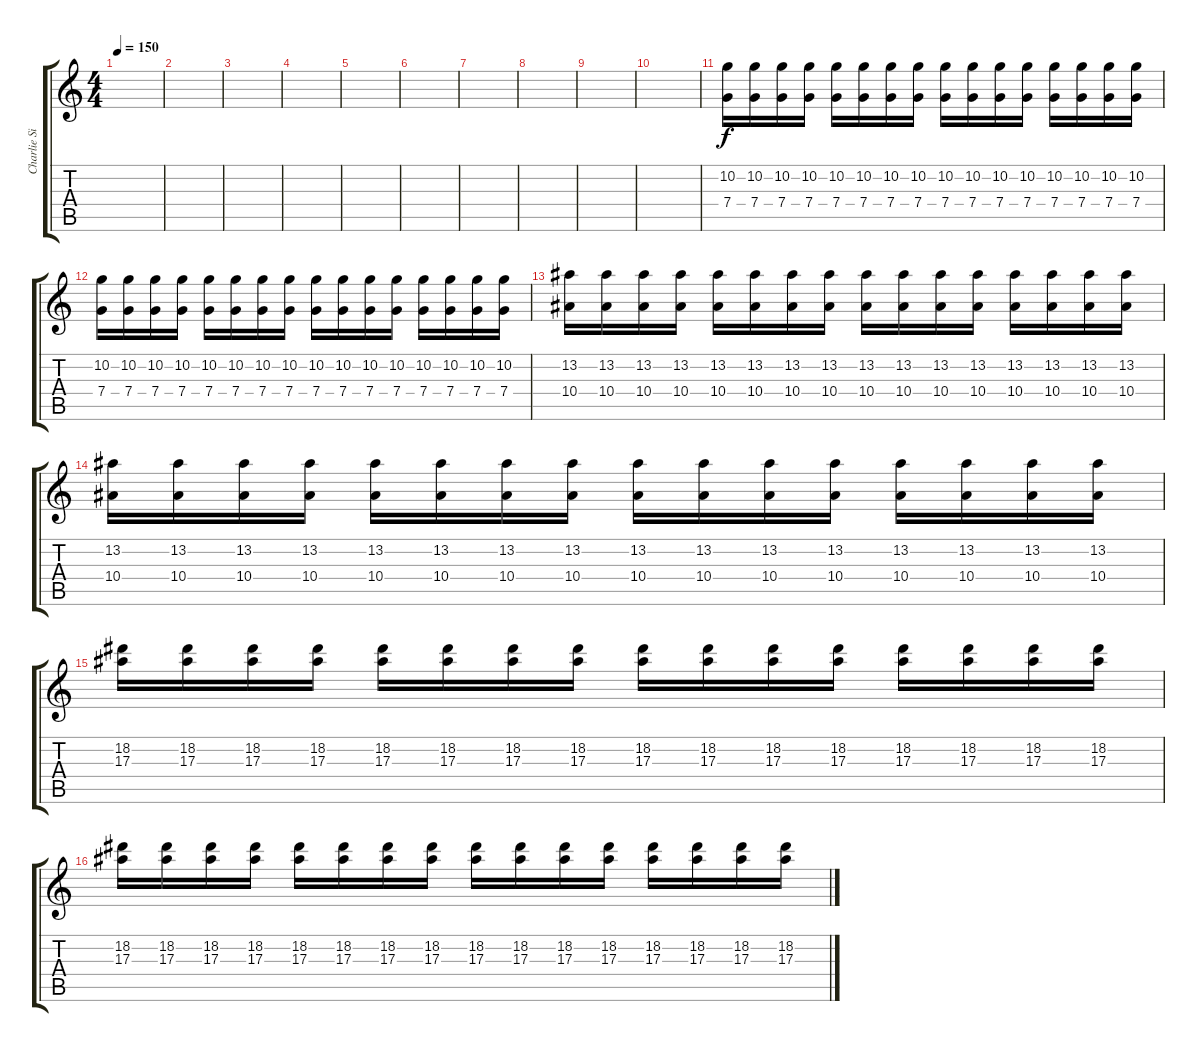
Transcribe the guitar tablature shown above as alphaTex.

\track ("Charlie Simpson" "Charlie Si") {instrument distortionguitar}
\staff {score tabs}
\tuning (D4 A3 F3 C3 G2 C2) {hide}
\ts (4 4)
\tempo 150
\clef g2
\ks c
|
|
|
|
|
|
|
|
|
|
(10.2 7.4).16 (10.2 7.4).16 (10.2 7.4).16 (10.2 7.4).16 (10.2 7.4).16 (10.2 7.4).16 (10.2 7.4).16 (10.2 7.4).16 (10.2 7.4).16 (10.2 7.4).16 (10.2 7.4).16 (10.2 7.4).16 (10.2 7.4).16 (10.2 7.4).16 (10.2 7.4).16 (10.2 7.4).16 |
(10.2 7.4).16 (10.2 7.4).16 (10.2 7.4).16 (10.2 7.4).16 (10.2 7.4).16 (10.2 7.4).16 (10.2 7.4).16 (10.2 7.4).16 (10.2 7.4).16 (10.2 7.4).16 (10.2 7.4).16 (10.2 7.4).16 (10.2 7.4).16 (10.2 7.4).16 (10.2 7.4).16 (10.2 7.4).16 |
(13.2 10.4).16 (13.2 10.4).16 (13.2 10.4).16 (13.2 10.4).16 (13.2 10.4).16 (13.2 10.4).16 (13.2 10.4).16 (13.2 10.4).16 (13.2 10.4).16 (13.2 10.4).16 (13.2 10.4).16 (13.2 10.4).16 (13.2 10.4).16 (13.2 10.4).16 (13.2 10.4).16 (13.2 10.4).16 |
(13.2 10.4).16 (13.2 10.4).16 (13.2 10.4).16 (13.2 10.4).16 (13.2 10.4).16 (13.2 10.4).16 (13.2 10.4).16 (13.2 10.4).16 (13.2 10.4).16 (13.2 10.4).16 (13.2 10.4).16 (13.2 10.4).16 (13.2 10.4).16 (13.2 10.4).16 (13.2 10.4).16 (13.2 10.4).16 |
(18.2 17.3).16 (18.2 17.3).16 (18.2 17.3).16 (18.2 17.3).16 (18.2 17.3).16 (18.2 17.3).16 (18.2 17.3).16 (18.2 17.3).16 (18.2 17.3).16 (18.2 17.3).16 (18.2 17.3).16 (18.2 17.3).16 (18.2 17.3).16 (18.2 17.3).16 (18.2 17.3).16 (18.2 17.3).16 |
(18.2 17.3).16 (18.2 17.3).16 (18.2 17.3).16 (18.2 17.3).16 (18.2 17.3).16 (18.2 17.3).16 (18.2 17.3).16 (18.2 17.3).16 (18.2 17.3).16 (18.2 17.3).16 (18.2 17.3).16 (18.2 17.3).16 (18.2 17.3).16 (18.2 17.3).16 (18.2 17.3).16 (18.2 17.3).16
